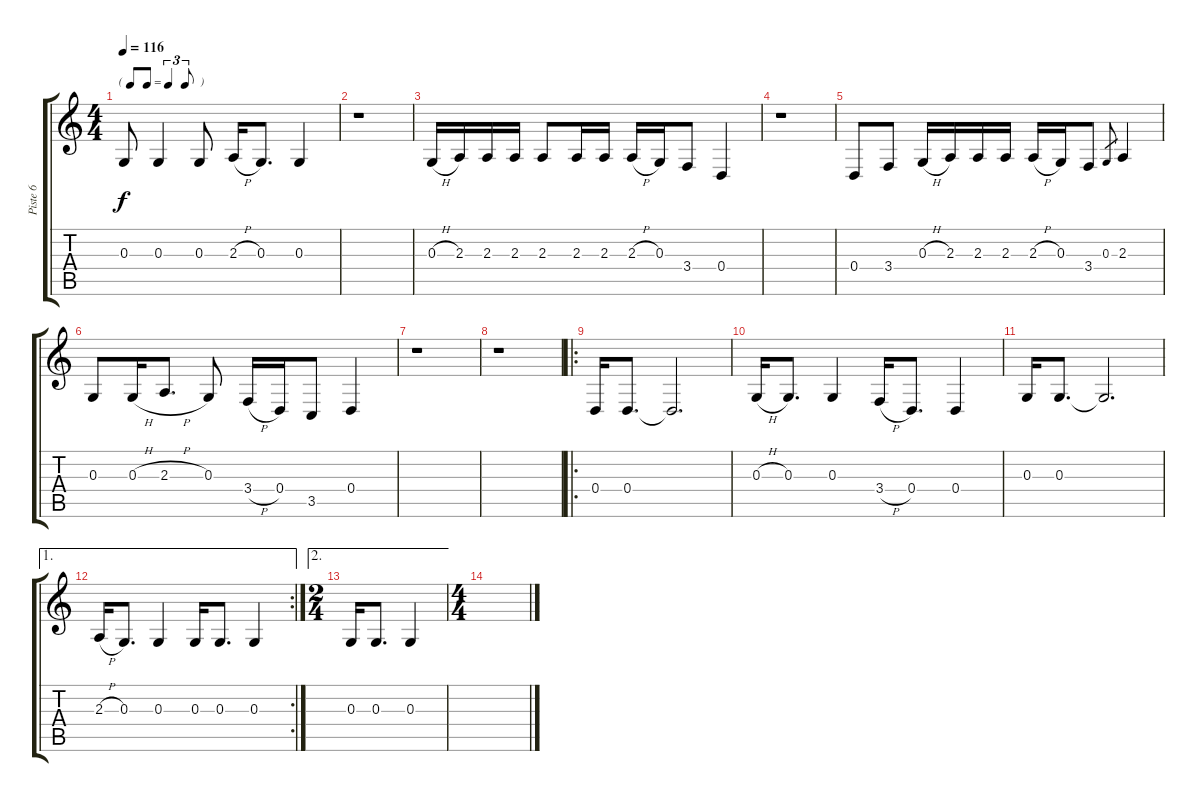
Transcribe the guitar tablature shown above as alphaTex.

\track ("Piste 6" "Piste 6") {instrument lead5charang}
\staff {score tabs}
\tuning (E4 B3 G3 D3 A2 E2) {hide}
\ts (4 4)
\tf triplet8th
\tempo 116
\clef g2
\ks c
0.3.8{dy f} 0.3.4 0.3.8 2.3{h}.16 0.3.8{d} 0.3.4 |
r.1 |
0.3{h}.16 2.3.16 2.3.16 2.3.16 2.3.8 2.3.16 2.3.16 2.3{h}.16 0.3.16 3.4.8 0.4.4 |
r.1 |
0.4.8 3.4.8 0.3{h}.16 2.3.16 2.3.16 2.3.16 2.3{h}.16 0.3.16 3.4.8 0.3.8{gr} 2.3.4 |
0.3.8 0.3{h}.16 2.3{h}.8{d} 0.3.8 3.4{h}.16 0.4.16 3.5.8 0.4.4 |
r.1 |
r.1 |
\ro
0.4.16 0.4.8{d} 0.4{t}.2{d} |
0.3{h}.16 0.3.8{d} 0.3.4 3.4{h}.16 0.4.8{d} 0.4.4 |
0.3.16 0.3.8{d} 0.3{t}.2{d} |
\ae 1
\rc 2
2.3{h}.16 0.3.8{d} 0.3.4 0.3.16 0.3.8{d} 0.3.4 |
\ae 2
\ts (2 4)
0.3.16 0.3.8{d} 0.3.4 |
\ts (4 4)
